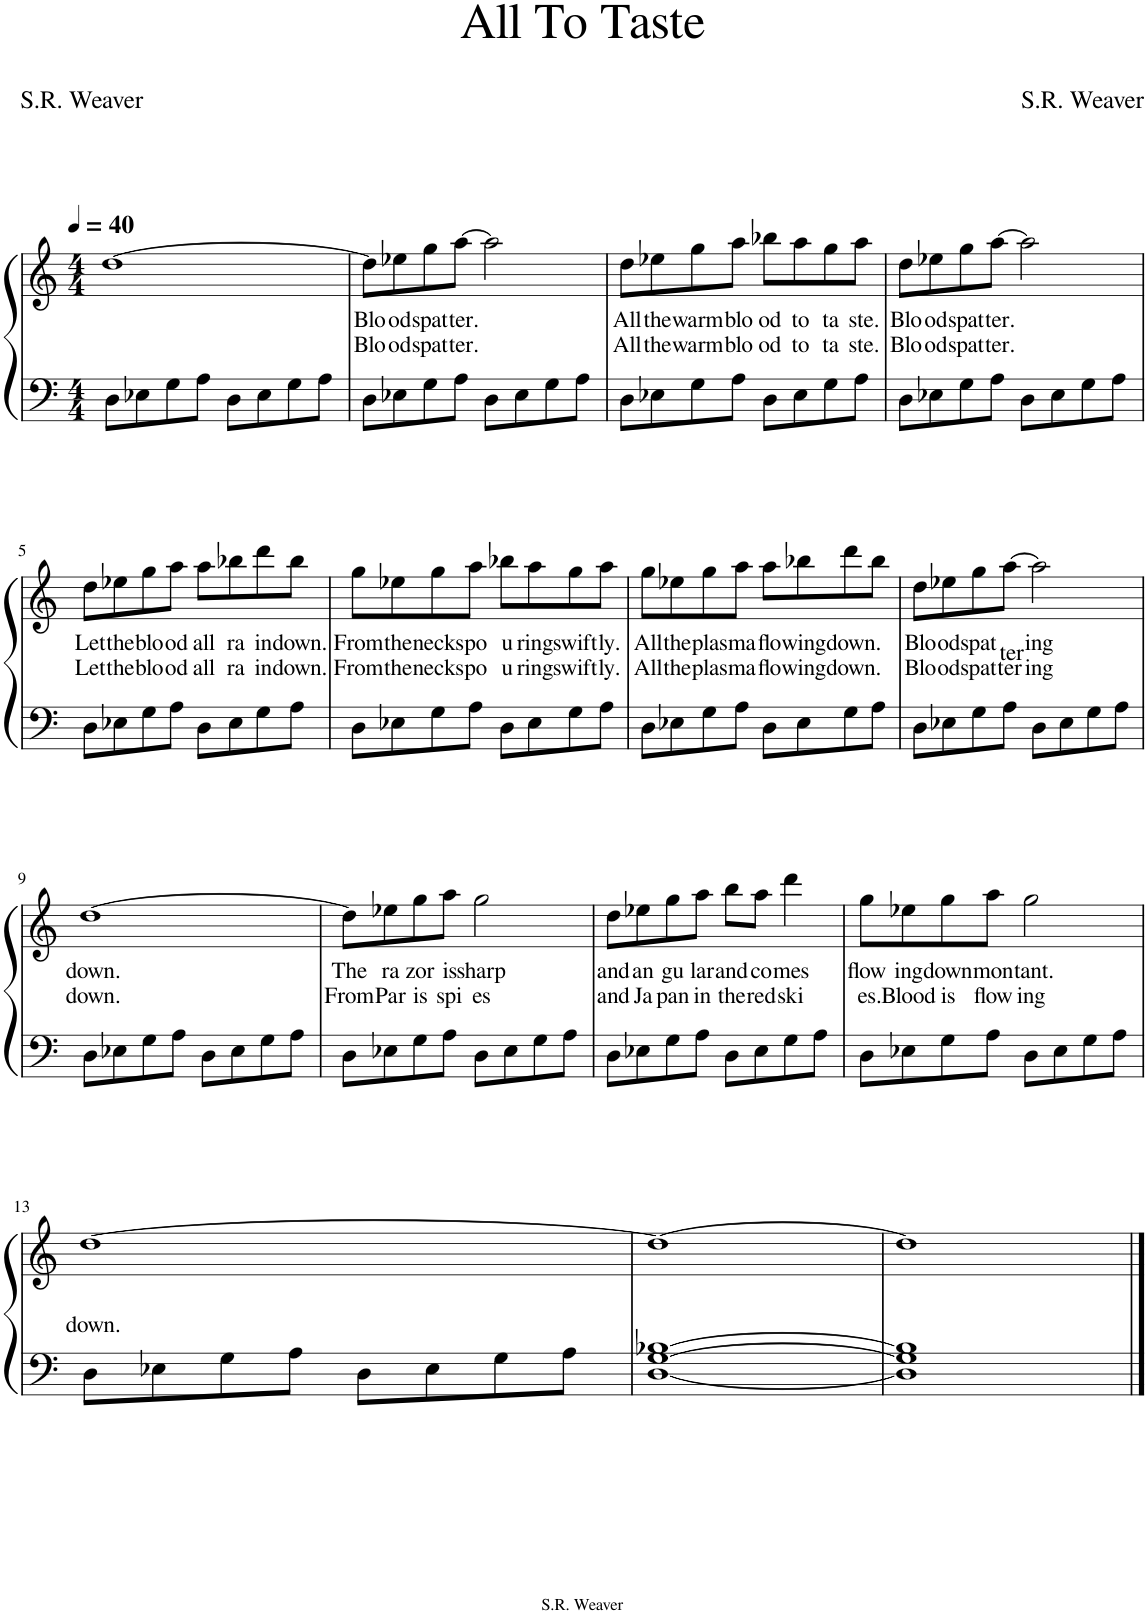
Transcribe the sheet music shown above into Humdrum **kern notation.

**kern	**kern	**text	**text
*part1	*part1	*part1	*part1
*staff2	*staff1	*staff1	*staff1
*I"Piano	*	*	*
*I'Pno.	*	*	*
*clefF4	*clefG2	*	*
*k[]	*k[]	*	*
*M4/4	*M4/4	*	*
*MM40	*MM40	*	*
=1	=1	=1	=1
8D\L	[1dd	.	.
8E-X\	.	.	.
8G\	.	.	.
8A\J	.	.	.
8D\L	.	.	.
8E-\	.	.	.
8G\	.	.	.
8A\J	.	.	.
=2	=2	=2	=2
!	!	!LO:LY:b	!LO:LY:b
8D\L	8dd\L]	Blo	Blo
!	!	!LO:LY:b	!LO:LY:b
8E-X\	8ee-X\	od	od
!	!	!LO:LY:b	!LO:LY:b
8G\	8gg\	spat	spat
!	!	!LO:LY:b	!LO:LY:b
8A\J	[8aa\J	ter.	ter.
8D\L	2aa\]	.	.
8E-\	.	.	.
8G\	.	.	.
8A\J	.	.	.
=3	=3	=3	=3
!	!	!LO:LY:b	!LO:LY:b
8D\L	8dd\L	All	All
!	!	!LO:LY:b	!LO:LY:b
8E-X\	8ee-X\	the	the
!	!	!LO:LY:b	!LO:LY:b
8G\	8gg\	warm	warm
!	!	!LO:LY:b	!LO:LY:b
8A\J	8aa\J	blo	blo
!	!	!LO:LY:b	!LO:LY:b
8D\L	8bb-X\L	od	od
!	!	!LO:LY:b	!LO:LY:b
8E-\	8aa\	to	to
!	!	!LO:LY:b	!LO:LY:b
8G\	8gg\	ta	ta
!	!	!LO:LY:b	!LO:LY:b
8A\J	8aa\J	ste.	ste.
=4	=4	=4	=4
!	!	!LO:LY:b	!LO:LY:b
8D\L	8dd\L	Blo	Blo
!	!	!LO:LY:b	!LO:LY:b
8E-X\	8ee-X\	od	od
!	!	!LO:LY:b	!LO:LY:b
8G\	8gg\	spat	spat
!	!	!LO:LY:b	!LO:LY:b
8A\J	[8aa\J	ter.	ter.
8D\L	2aa\]	.	.
8E-\	.	.	.
8G\	.	.	.
8A\J	.	.	.
!!LO:LB:g=z
=5	=5	=5	=5
!	!	!LO:LY:b	!LO:LY:b
8D\L	8dd\L	Let	Let
!	!	!LO:LY:b	!LO:LY:b
8E-X\	8ee-X\	the	the
!	!	!LO:LY:b	!LO:LY:b
8G\	8gg\	blo	blo
!	!	!LO:LY:b	!LO:LY:b
8A\J	8aa\J	od	od
!	!	!LO:LY:b	!LO:LY:b
8D\L	8aa\L	all	all
!	!	!LO:LY:b	!LO:LY:b
8E-\	8bb-X\	ra	ra
!	!	!LO:LY:b	!LO:LY:b
8G\	8ddd\	in	in
!	!	!LO:LY:b	!LO:LY:b
8A\J	8bb-\J	down.	down.
=6	=6	=6	=6
!	!	!LO:LY:b	!LO:LY:b
8D\L	8gg\L	From	From
!	!	!LO:LY:b	!LO:LY:b
8E-X\	8ee-X\	the	the
!	!	!LO:LY:b	!LO:LY:b
8G\	8gg\	necks	necks
!	!	!LO:LY:b	!LO:LY:b
8A\J	8aa\J	po	po
!	!	!LO:LY:b	!LO:LY:b
8D\L	8bb-X\L	u	u
!	!	!LO:LY:b	!LO:LY:b
8E-\	8aa\	ring	ring
!	!	!LO:LY:b	!LO:LY:b
8G\	8gg\	swift	swift
!	!	!LO:LY:b	!LO:LY:b
8A\J	8aa\J	ly.	ly.
=7	=7	=7	=7
!	!	!LO:LY:b	!LO:LY:b
8D\L	8gg\L	All	All
!	!	!LO:LY:b	!LO:LY:b
8E-X\	8ee-X\	the	the
!	!	!LO:LY:b	!LO:LY:b
8G\	8gg\	plas	plas
!	!	!LO:LY:b	!LO:LY:b
8A\J	8aa\J	ma	ma
!	!	!LO:LY:b	!LO:LY:b
8D\L	8aa\L	flo	flo
!	!	!LO:LY:b	!LO:LY:b
8E-\	8bb-X\	wing	wing
!	!	!LO:LY:b	!LO:LY:b
8G\	8ddd\	down.	down.
8A\J	8bb-\J	.	.
=8	=8	=8	=8
!	!	!LO:LY:b	!LO:LY:b
8D\L	8dd\L	Blo	Blo
!	!	!LO:LY:b	!LO:LY:b
8E-X\	8ee-X\	od	od
!	!	!LO:LY:b	!LO:LY:b
8G\	8gg\	spat	spat
!	!	!LO:LY:b	!LO:LY:b
8A\J	[8aa\J	ter	ter
!	!	!LO:LY:b	!LO:LY:b
8D\L	2aa\]	ing	ing
8E-\	.	.	.
8G\	.	.	.
8A\J	.	.	.
!!LO:LB:g=z
=9	=9	=9	=9
!	!	!LO:LY:b	!LO:LY:b
8D\L	[1dd	down.	down.
8E-X\	.	.	.
8G\	.	.	.
8A\J	.	.	.
8D\L	.	.	.
8E-\	.	.	.
8G\	.	.	.
8A\J	.	.	.
=10	=10	=10	=10
!	!	!LO:LY:b	!LO:LY:b
8D\L	8dd\L]	The	From
!	!	!LO:LY:b	!LO:LY:b
8E-X\	8ee-X\	ra	Par
!	!	!LO:LY:b	!LO:LY:b
8G\	8gg\	zor	is
!	!	!LO:LY:b	!LO:LY:b
8A\J	8aa\J	is	spi
!	!	!LO:LY:b	!LO:LY:b
8D\L	2gg\	sharp	es
8E-\	.	.	.
8G\	.	.	.
8A\J	.	.	.
=11	=11	=11	=11
!	!	!LO:LY:b	!LO:LY:b
8D\L	8dd\L	and	and
!	!	!LO:LY:b	!LO:LY:b
8E-X\	8ee-X\	an	Ja
!	!	!LO:LY:b	!LO:LY:b
8G\	8gg\	gu	pan
!	!	!LO:LY:b	!LO:LY:b
8A\J	8aa\J	lar	in
!	!	!LO:LY:b	!LO:LY:b
8D\L	8bb\L	and	the
!	!	!LO:LY:b	!LO:LY:b
8E-\	8aa\J	co	red
!	!	!LO:LY:b	!LO:LY:b
8G\	4ddd\	mes	ski
8A\J	.	.	.
=12	=12	=12	=12
!	!	!LO:LY:b	!LO:LY:b
8D\L	8gg\L	flow	es.
!	!	!LO:LY:b	!LO:LY:b
8E-X\	8ee-X\	ing	Blood
!	!	!LO:LY:b	!LO:LY:b
8G\	8gg\	down	is
!	!	!LO:LY:b	!LO:LY:b
8A\J	8aa\J	mon	flow
!	!	!LO:LY:b	!LO:LY:b
8D\L	2gg\	tant.	ing
8E-\	.	.	.
8G\	.	.	.
8A\J	.	.	.
!!LO:LB:g=z
=13	=13	=13	=13
!	!	!	!LO:LY:b
8D\L	[1dd	.	down.
8E-X\	.	.	.
8G\	.	.	.
8A\J	.	.	.
8D\L	.	.	.
8E-\	.	.	.
8G\	.	.	.
8A\J	.	.	.
=14	=14	=14	=14
[1D [1G [1B-X	1dd_	.	.
=15	=15	=15	=15
1D] 1G] 1B-]	1dd]	.	.
==	==	==	==
*-	*-	*-	*-
